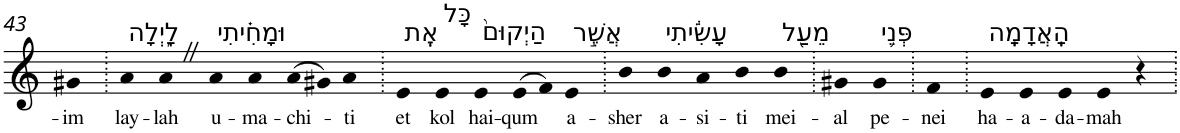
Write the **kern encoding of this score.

**kern	**text
*part1	*part1
*staff1	*staff1
*I"Piano	*
*I'Pno	*
!!LO:PB:g=z
*clefG2	*
*k[]	*
=43	=43
!	!LO:LY:b
4g#X	-im
=44.	=44.
!LO:TX:a:t=לָ֑יְלָה	!
!	!LO:LY:b
4a	lay-
!	!LO:LY:b
4aZ	-lah
!LO:TX:a:t=וּמָחִ֗יתִי	!
!	!LO:LY:b
4a	u-
!	!LO:LY:b
4a	-ma-
!	!LO:LY:b
(>8a	-chi-
8g#X)	.
!	!LO:LY:b
4a	-ti
=45.	=45.
!LO:TX:a:t=אֶֽת	!
!	!LO:LY:b
4e	et
!LO:TX:a:t=כָּל	!
!	!LO:LY:b
4e	kol
!LO:TX:a:t=הַיְקוּם֙	!
!	!LO:LY:b
4e	hai-
!	!LO:LY:b
(>8e	-qum
8f)	.
!LO:TX:a:t=אֲשֶׁ֣ר	!
!	!LO:LY:b
4e	a-
=46.	=46.
!	!LO:LY:b
4b	-sher
!LO:TX:a:t=עָשִׂ֔יתִי	!
!	!LO:LY:b
4b	a-
!	!LO:LY:b
4a	-si-
!	!LO:LY:b
4b	-ti
!LO:TX:a:t=מֵעַ֖ל	!
!	!LO:LY:b
4b	mei-
=47.	=47.
!	!LO:LY:b
4g#X	-al
!LO:TX:a:t=פְּנֵ֥י	!
!	!LO:LY:b
4g#	pe-
=48.	=48.
!	!LO:LY:b
4f	-nei
=49.	=49.
!LO:TX:a:t=הָֽאֲדָמָֽה	!
!	!LO:LY:b
4e	ha-
!	!LO:LY:b
4e	-a-
!	!LO:LY:b
4e	-da-
!	!LO:LY:b
4e	-mah
4r	.
=.	=.
*-	*-
